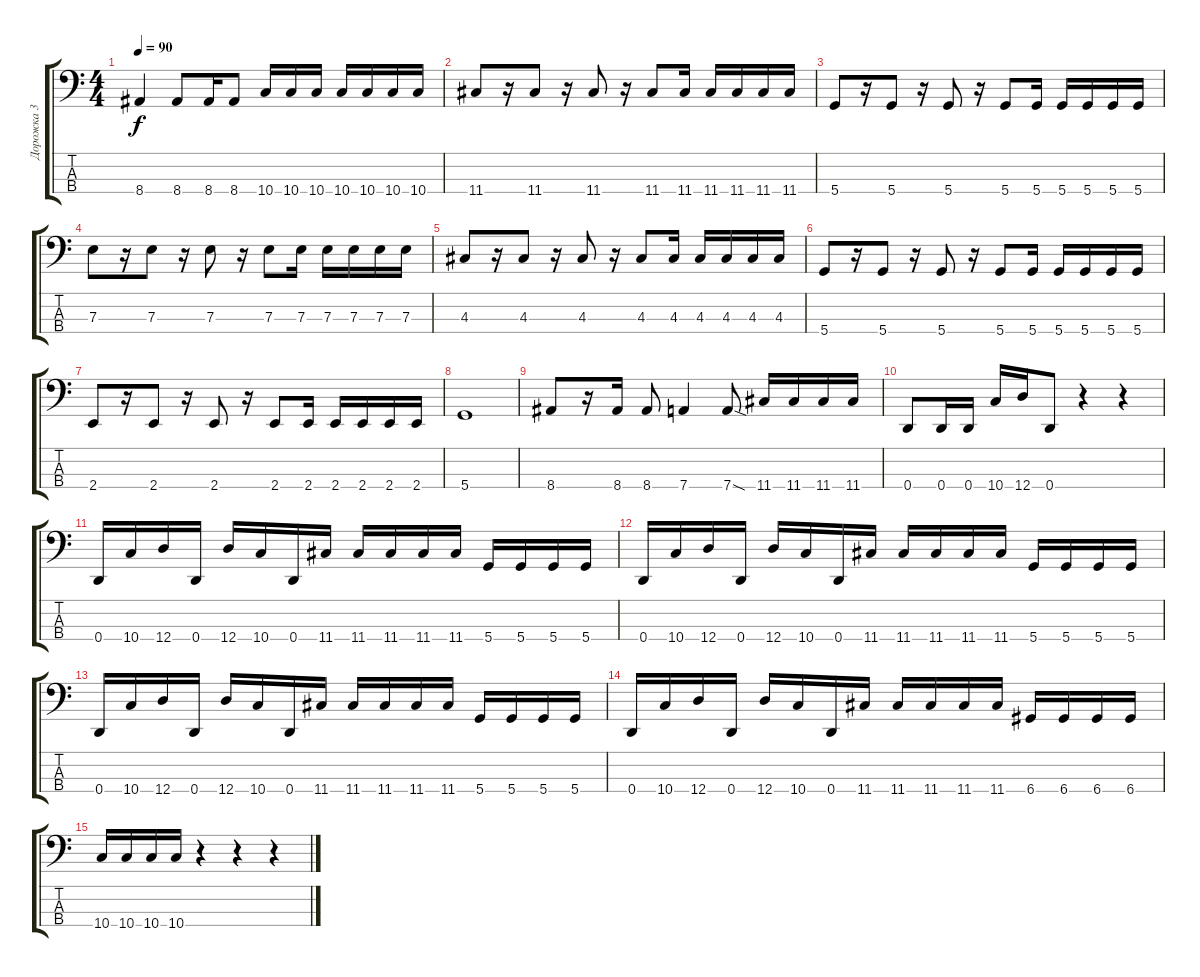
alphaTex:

\track ("Дорожка 3" "Дорожка 3") {instrument electricbassfinger}
\staff {score tabs}
\tuning (G2 D2 A1 D1) {hide}
\ts (4 4)
\tempo 90
\clef f4
\ks c
8.4.4{dy f} 8.4.8 8.4.16 8.4.8 10.4.16 10.4.16 10.4.16 10.4.16 10.4.16 10.4.16 10.4.16 |
11.4.8 r.16 11.4.8 r.16 11.4.8 r.16 11.4.8 11.4.16 11.4.16 11.4.16 11.4.16 11.4.16 |
5.4.8 r.16 5.4.8 r.16 5.4.8 r.16 5.4.8 5.4.16 5.4.16 5.4.16 5.4.16 5.4.16 |
7.3.8 r.16 7.3.8 r.16 7.3.8 r.16 7.3.8 7.3.16 7.3.16 7.3.16 7.3.16 7.3.16 |
4.3.8 r.16 4.3.8 r.16 4.3.8 r.16 4.3.8 4.3.16 4.3.16 4.3.16 4.3.16 4.3.16 |
5.4.8 r.16 5.4.8 r.16 5.4.8 r.16 5.4.8 5.4.16 5.4.16 5.4.16 5.4.16 5.4.16 |
2.4.8 r.16 2.4.8 r.16 2.4.8 r.16 2.4.8 2.4.16 2.4.16 2.4.16 2.4.16 2.4.16 |
5.4.1 |
8.4.8 r.16 8.4.16 8.4.8 7.4.4 7.4{sod}.8 11.4.16 11.4.16 11.4.16 11.4.16 |
0.4.8 0.4.16 0.4.16 10.4.16 12.4.16 0.4.8 r.4 r.4 |
0.4.16 10.4.16 12.4.16 0.4.16 12.4.16 10.4.16 0.4.16 11.4.16 11.4.16 11.4.16 11.4.16 11.4.16 5.4.16 5.4.16 5.4.16 5.4.16 |
0.4.16 10.4.16 12.4.16 0.4.16 12.4.16 10.4.16 0.4.16 11.4.16 11.4.16 11.4.16 11.4.16 11.4.16 5.4.16 5.4.16 5.4.16 5.4.16 |
0.4.16 10.4.16 12.4.16 0.4.16 12.4.16 10.4.16 0.4.16 11.4.16 11.4.16 11.4.16 11.4.16 11.4.16 5.4.16 5.4.16 5.4.16 5.4.16 |
0.4.16 10.4.16 12.4.16 0.4.16 12.4.16 10.4.16 0.4.16 11.4.16 11.4.16 11.4.16 11.4.16 11.4.16 6.4.16 6.4.16 6.4.16 6.4.16 |
10.4.16 10.4.16 10.4.16 10.4.16 r.4 r.4 r.4
